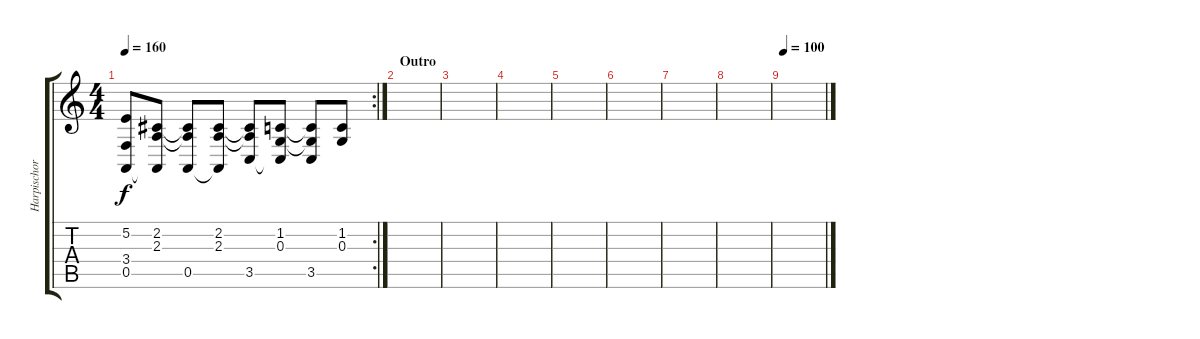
\track ("Harpischord" "Harpischor") {instrument harpsichord}
\staff {score tabs}
\tuning (E4 B3 G3 D3 A2 E2) {hide}
\rc 2
\ts (4 4)
\tempo 160
\clef g2
\ks c
(5.2{t} 3.4{t} 0.5).8{dy f} (2.2 2.3 0.5{t}).8 (2.2{t} 2.3{t} 0.5).8 (2.2 2.3 0.5{t}).8 (2.2{t} 2.3{t} 3.5).8 (1.2 0.3 3.5{t}).8 (1.2{t} 0.3{t} 3.5).8 (1.2 0.3).8 |
\section ("" "Outro")
|
|
|
|
|
|
|
\tempo 100
